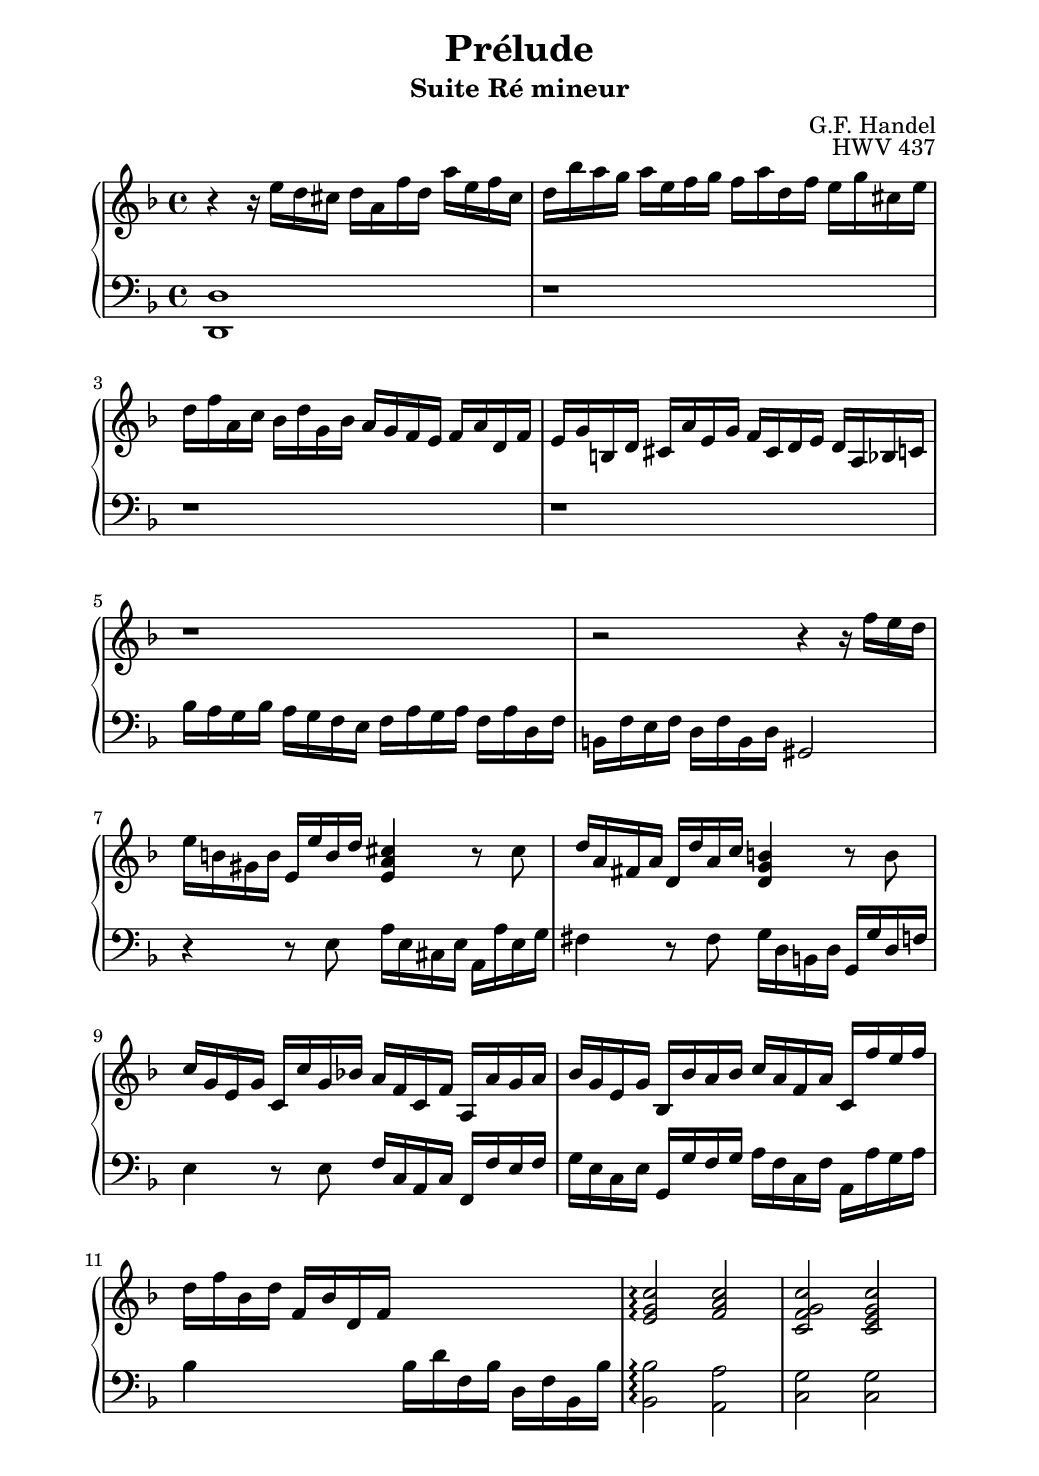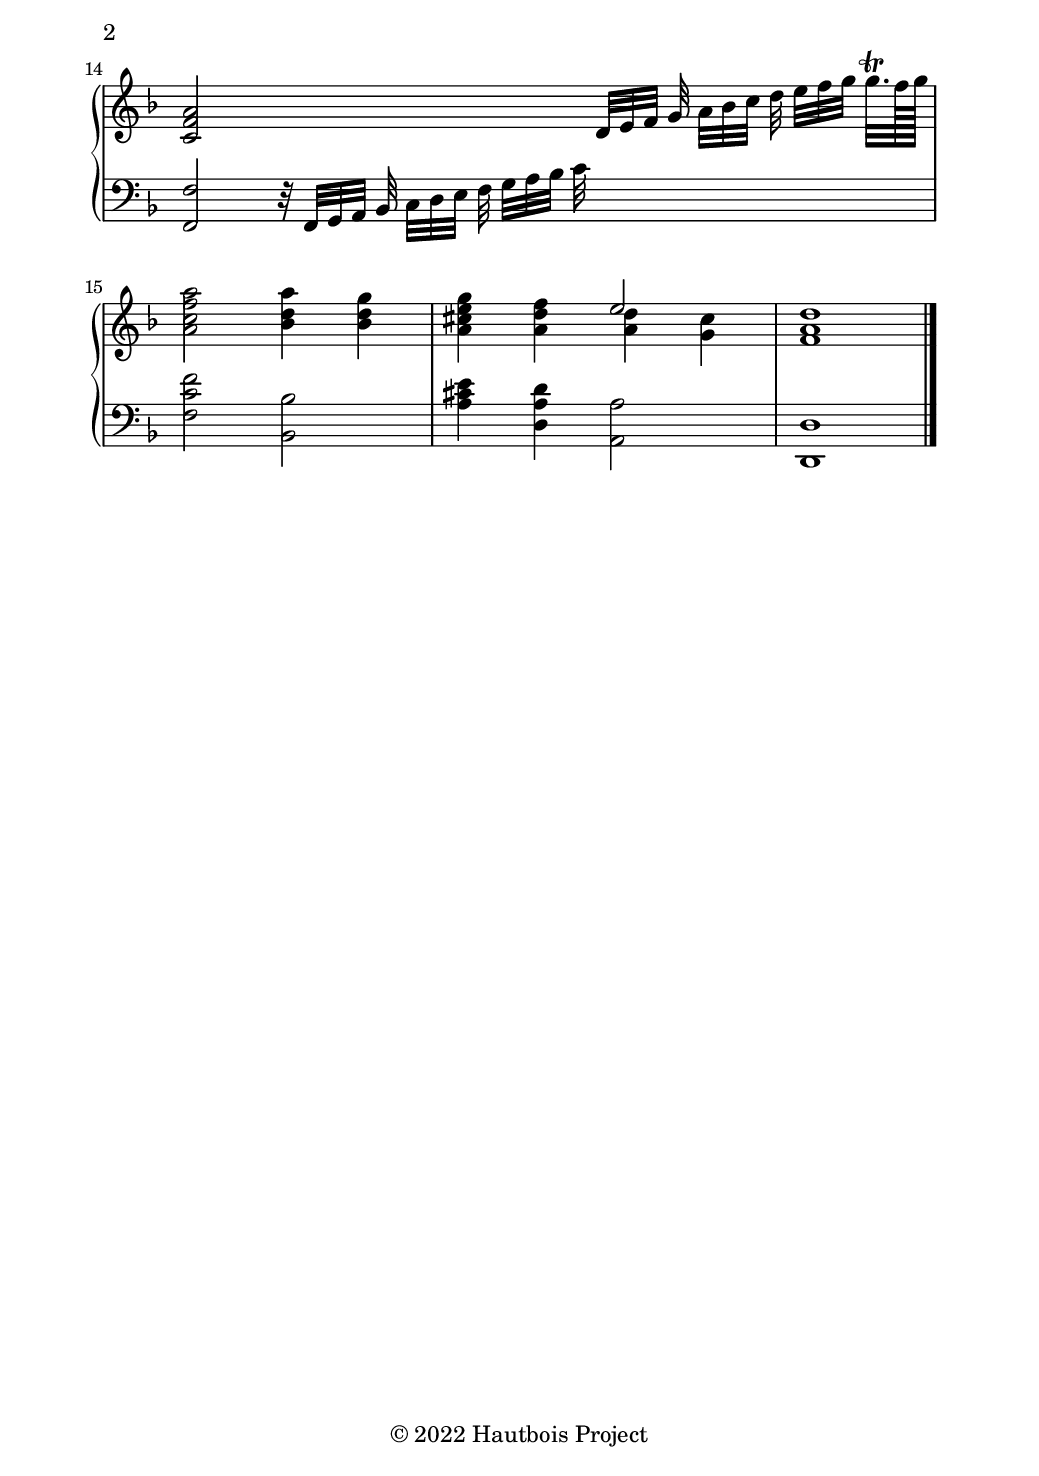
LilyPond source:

%! Title: Suite d-moll, HWV 437
%! Subtitle: Prelude
%! Subsubtitle:
%! Type: raw
%! Status: working
%! Remark:

\version "2.18.2"
%% Generated by lilypond-book
%% Options: [exampleindent=10.16\mm,indent=0\mm,line-width=14.5\cm,noragged-right,papersize=a5,quote]
%\include "lilypond-book-preamble.ly"
\include "italiano.ly"

%****************************************************************
% Start cut-&-pastable-section

%****************************************************************

\paper {
  % Set paper
  #(set-paper-size "b5")
  indent = 0\mm
  line-width = 14.5\cm
  ragged-right = ##f
  line-width = #(- line-width (* mm 3.000000) (* mm 1))
}

\layout {
  \context {
    \Score
    %\override SpacingSpanner.base-shortest-duration = #(ly:make-moment 1/16)
    %\override SpacingSpanner.uniform-stretching = ##t
    
  }
}

%*****************************************
%  Set Header
%*****************************************
\header {
  title = "Prélude"
  subtitle = "Suite Ré mineur"
  composer = "G.F. Handel"
  opus = "HWV 437"
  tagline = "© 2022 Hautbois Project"
}

%*****************************************
% Start Voice
% Write the voices here
%*****************************************
MyMeter = \time 4/4
MyKey = \key re \minor
PieceName = "Prélude"

VoiceI = \relative mi'' {
  %bar 1 - 3
  r4 r16 mi re dod re la fa' re la' mi fa dod |
  re sib' la sol la mi fa sol fa la re, fa mi sol dod, mi |
  re fa la, do sib re sol, sib la sol fa mi fa la re, fa |
  
  %bar 4 - 6
  mi sol si,! re dod la' mi sol fa dod re mi re la sib! do! |
  r1 | r2 r4 r16 fa' mi re |
  
  %bar 7 - 9
  mi si! sold si mi, mi' si re <dod la mi>4 r8 dod |
  re16 la fad la re, re' la do <si! sol re>4 r8 si |
  do16 sol mi sol do, do' sol sib! la fa do fa la, la' sol la |
  
  %bar 10 - 13
  sib sol mi sol sib, sib' la sib do la fa la do, fa' mi fa |
  re fa sib, re fa, sib re, fa s2 |
  <mi sol do>2\arpeggio <fa la do> |
  <do fa sol do> <do mi sol do> |
  
  %bar 14 - 15
  % Remove time signature
  \once \override Staff.TimeSignature.break-visibility = #all-invisible
  \time 21/16 <do fa la>2
  s8 s8 s8 s32 re32[ mi fa] sol la[ sib do] re mi[ fa sol] sol32.\trill fa128 sol |
  \once \override Staff.TimeSignature.break-visibility = #all-invisible
  \time 4/4 <la fa do la>2 <la re, sib>4 <sol re sib>4 |
  
  %bar 16 - 17
  <sol mi dod la>4 <fa re la>
  <<
    \voiceOne { mi2 }
    \new Voice {
      \voiceTwo
      <re la>4 <dod sol>
    }
  >> |
  <re la fa>1 |
  
  \bar "|."
}

VoiceII = \relative re {
  %bar 1 - 3
  <re re,>1 | r1 | r1 |
  
  %bar 4 - 6
  r1 |
  sib'16 la sol sib la sol fa mi fa la sol la fa la re, fa |
  si,! fa' mi fa re fa si, re sold,2 |
  
  %bar 7 - 9
  r4 r8 mi'8 la16 mi dod mi la, la' mi sol |
  fad4 r8 fad8 sol16 re si! re sol, sol' re fa! |
  mi4 r8 mi8 fa16 do la do fa, fa' mi fa |
  
  %bar 10 - 13
  sol mi do mi sol, sol' fa sol la fa do fa la, la' sol la |
  sib4 s4 sib16 re fa, sib re, fa sib, sib' |
  <sib sib,>2\arpeggio <la la,> |
  <sol do,> <sol do,> |
  
  %bar 14 - 15
  % Remove time signature
  \once \override Staff.TimeSignature.break-visibility = #all-invisible
  \time 21/16 <fa fa,>2
  r32 fa,32[ sol la] sib do[ re mi] fa sol[ la sib] do s32 s32 s32 s8 s8 s16 |
  \once \override Staff.TimeSignature.break-visibility = #all-invisible
  \time 4/4 <fa do fa,>2 <sib, sib,> |
  
  %bar 16 - 17
  <la dod mi>4 <re la re,> <la la,>2 |
  <re, re,>1 |
  
  \bar "|."
}


%*****************************************
%  Start Score
%*****************************************

%\markup { \vspace #1 }
\score {
  \header {
    %piece = \PieceName
  }
  \new PianoStaff <<
    \new Staff { 
      \clef "treble" 
      %\MyTempo
      \MyKey
      \MyMeter
        \VoiceI
    }
    \new Staff { 
      \clef "bass"
      %\MyTempo
      \MyKey
      \MyMeter
        \VoiceII
    }
  >>
}
